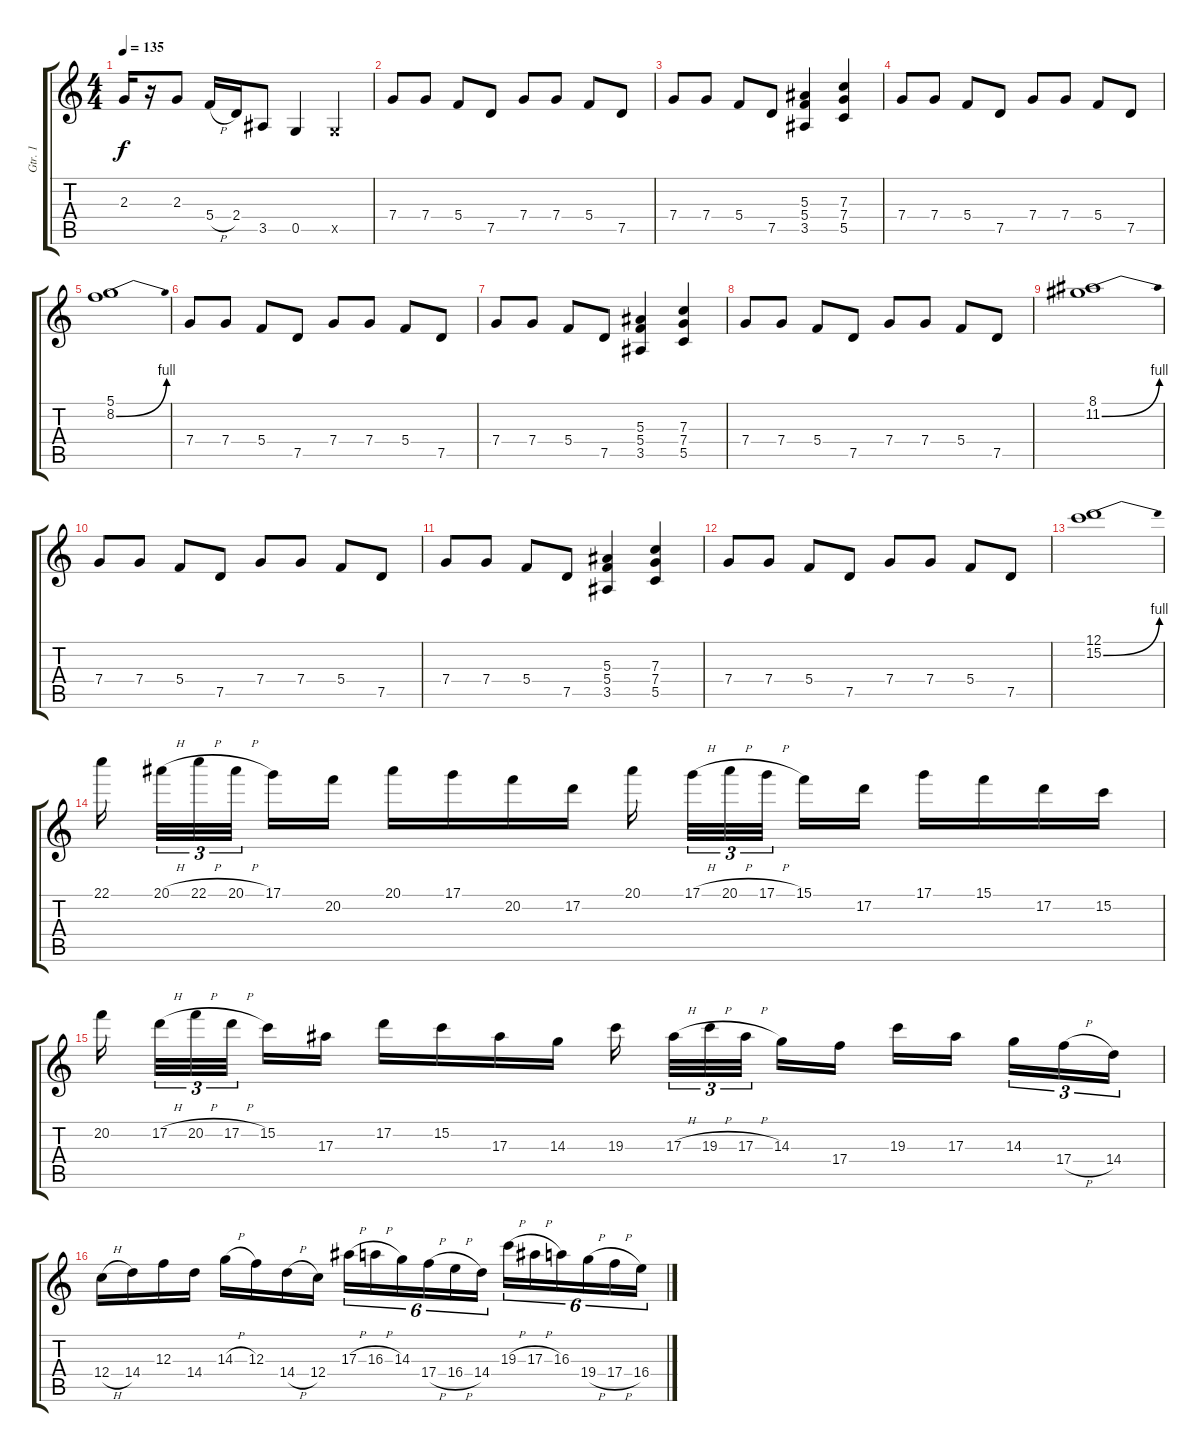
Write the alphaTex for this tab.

\track ("Gtr. 1" "Gtr. 1") {instrument distortionguitar}
\staff {score tabs}
\tuning (D4 A3 F3 C3 G2 D2) {hide}
\ts (4 4)
\tempo 135
\clef g2
\ks c
2.3.16{dy f} r.16 2.3.8 5.4{h}.16 2.4.16 3.5.8 0.5.4 0.5{x}.4 |
7.4.8 7.4.8 5.4.8 7.5.8 7.4.8 7.4.8 5.4.8 7.5.8 |
7.4.8 7.4.8 5.4.8 7.5.8 (5.3 5.4 3.5).4 (7.3 7.4 5.5).4 |
7.4.8 7.4.8 5.4.8 7.5.8 7.4.8 7.4.8 5.4.8 7.5.8 |
(5.1 8.2{be (bend 0 0 60 4)}).1 |
7.4.8 7.4.8 5.4.8 7.5.8 7.4.8 7.4.8 5.4.8 7.5.8 |
7.4.8 7.4.8 5.4.8 7.5.8 (5.3 5.4 3.5).4 (7.3 7.4 5.5).4 |
7.4.8 7.4.8 5.4.8 7.5.8 7.4.8 7.4.8 5.4.8 7.5.8 |
(8.1 11.2{be (bend 0 0 60 4)}).1 |
7.4.8 7.4.8 5.4.8 7.5.8 7.4.8 7.4.8 5.4.8 7.5.8 |
7.4.8 7.4.8 5.4.8 7.5.8 (5.3 5.4 3.5).4 (7.3 7.4 5.5).4 |
7.4.8 7.4.8 5.4.8 7.5.8 7.4.8 7.4.8 5.4.8 7.5.8 |
(12.1 15.2{be (bend 0 0 60 4)}).1 |
22.1.16 20.1{h}.32{tu (3 2)} 22.1{h}.32{tu (3 2)} 20.1{h}.32{tu (3 2)} 17.1.16 20.2.16 20.1.16 17.1.16 20.2.16 17.2.16 20.1.16 17.1{h}.32{tu (3 2)} 20.1{h}.32{tu (3 2)} 17.1{h}.32{tu (3 2)} 15.1.16 17.2.16 17.1.16 15.1.16 17.2.16 15.2.16 |
20.2.16 17.2{h}.32{tu (3 2)} 20.2{h}.32{tu (3 2)} 17.2{h}.32{tu (3 2)} 15.2.16 17.3.16 17.2.16 15.2.16 17.3.16 14.3.16 19.3.16 17.3{h}.32{tu (3 2)} 19.3{h}.32{tu (3 2)} 17.3{h}.32{tu (3 2)} 14.3.16 17.4.16 19.3.16 17.3.16 14.3.16{tu (3 2)} 17.4{h}.16{tu (3 2)} 14.4.16{tu (3 2)} |
12.4{h}.16 14.4.16 12.3.16 14.4.16 14.3{h}.16 12.3.16 14.4{h}.16 12.4.16 17.3{h}.16{tu (6 4)} 16.3{h}.16{tu (6 4)} 14.3.16{tu (6 4)} 17.4{h}.16{tu (6 4)} 16.4{h}.16{tu (6 4)} 14.4.16{tu (6 4)} 19.3{h}.16{tu (6 4)} 17.3{h}.16{tu (6 4)} 16.3.16{tu (6 4)} 19.4{h}.16{tu (6 4)} 17.4{h}.16{tu (6 4)} 16.4.16{tu (6 4)}
